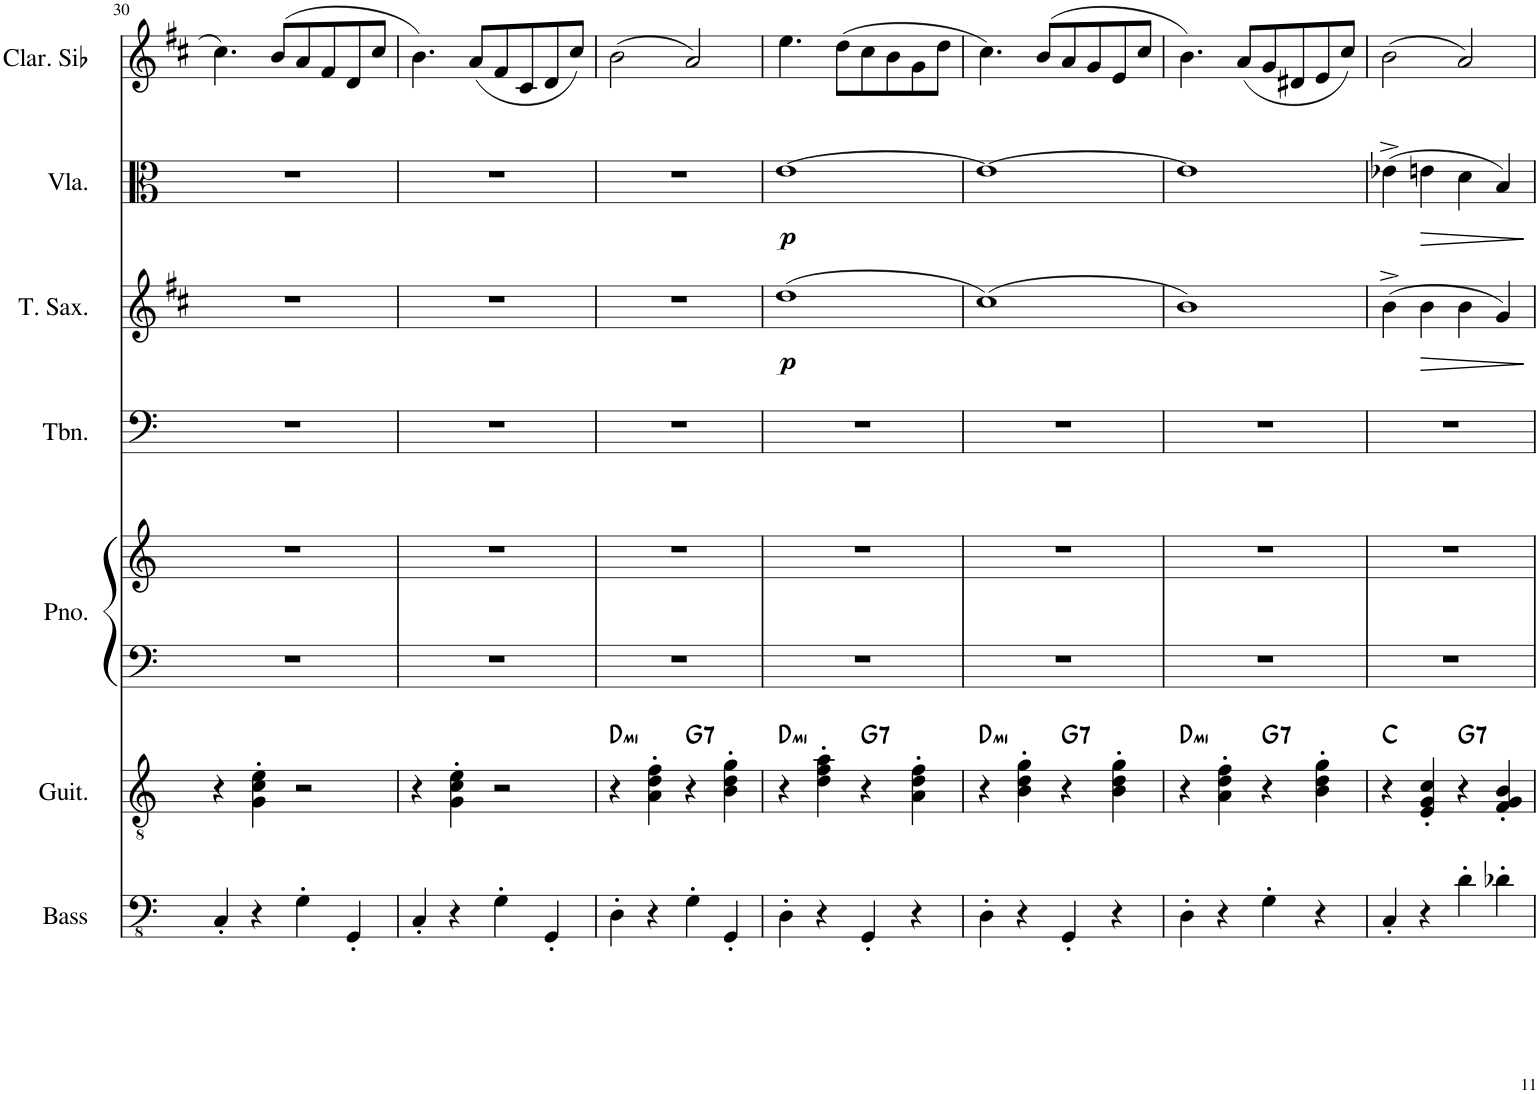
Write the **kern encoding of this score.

**kern	**kern	**harte	**kern	**dynam	**kern	**dynam	**kern
*part5	*part4	*part4	*part3	*part3	*part2	*part2	*part1
*staff5	*staff4	*	*staff3	*staff3	*staff2	*staff2	*staff1
*I"Acoustic Bass	*I"Acoustic Guitar	*	*I"Tenor Saxophone	*	*I"Viola	*	*I"Clarinette en Sib
*I'Bass	*I'Guit.	*	*I'T. Sax.	*	*I'Vla.	*	*I'Clar. Sib
!!LO:PB:g=z
*clefFv4	*clefGv2	*	*clefG2	*	*clefC3	*	*clefG2
*	*	*	*Trd8c14	*	*	*	*Trd1c2
*k[]	*k[]	*	*k[f#c#]	*	*k[]	*	*k[f#c#]
*M4/4	*M4/4	*	*M4/4	*	*M4/4	*	*M4/4
=30	=30	=30	=30	=30	=30	=30	=30
4CC'/	4r	.	1r	.	1r	.	4.cc#\
4r	4G\' 4c\' 4e\'	.	.	.	.	.	.
.	.	.	.	.	.	.	(8b/L
4GG'\	2r	.	.	.	.	.	8a/
.	.	.	.	.	.	.	8f#/
4GGG'/	.	.	.	.	.	.	8d/
.	.	.	.	.	.	.	8cc#/J
=31	=31	=31	=31	=31	=31	=31	=31
4CC'/	4r	.	1r	.	1r	.	4.b\)
4r	4G\' 4c\' 4e\'	.	.	.	.	.	.
.	.	.	.	.	.	.	(8a/L
4GG'\	2r	.	.	.	.	.	8f#/
.	.	.	.	.	.	.	8c#/
4GGG'/	.	.	.	.	.	.	8d/
.	.	.	.	.	.	.	8cc#/J)
=32	=32	=32	=32	=32	=32	=32	=32
!	!	!LO:H:kt=mi	!	!	!	!	!
4DD'\	4r	D:min	1r	.	1r	.	(2b\
4r	4A\' 4d\' 4f\'	.	.	.	.	.	.
!	!	!LO:H:kt=7	!	!	!	!	!
4GG'\	4r	G:7	.	.	.	.	2a/)
4GGG'/	4B\' 4d\' 4g\'	.	.	.	.	.	.
=33	=33	=33	=33	=33	=33	=33	=33
!	!	!LO:H:kt=mi	!	!LO:DY:b	!	!LO:DY:b	!
4DD'\	4r	D:min	(1dd	p	[1e	p	4.ee\
4r	4d\' 4f\' 4a\'	.	.	.	.	.	.
.	.	.	.	.	.	.	(8dd\L
!	!	!LO:H:kt=7	!	!	!	!	!
4GGG'/	4r	G:7	.	.	.	.	8cc#\
.	.	.	.	.	.	.	8b\
4r	4A\' 4d\' 4f\'	.	.	.	.	.	8g\
.	.	.	.	.	.	.	8dd\J
=34	=34	=34	=34	=34	=34	=34	=34
!	!	!LO:H:kt=mi	!	!	!	!	!
4DD'\	4r	D:min	(1cc#)	.	1e_	.	4.cc#\)
4r	4B\' 4d\' 4g\'	.	.	.	.	.	.
.	.	.	.	.	.	.	(8b/L
!	!	!LO:H:kt=7	!	!	!	!	!
4GGG'/	4r	G:7	.	.	.	.	8a/
.	.	.	.	.	.	.	8g/
4r	4B\' 4d\' 4g\'	.	.	.	.	.	8e/
.	.	.	.	.	.	.	8cc#/J
=35	=35	=35	=35	=35	=35	=35	=35
!	!	!LO:H:kt=mi	!	!	!	!	!
4DD'\	4r	D:min	1b)	.	1e]	.	4.b\)
4r	4A\' 4d\' 4f\'	.	.	.	.	.	.
.	.	.	.	.	.	.	(8a/L
!	!	!LO:H:kt=7	!	!	!	!	!
4GG'\	4r	G:7	.	.	.	.	8g/
.	.	.	.	.	.	.	8d#X/
4r	4B\' 4d\' 4g\'	.	.	.	.	.	8e/
.	.	.	.	.	.	.	8cc#/J)
=36	=36	=36	=36	=36	=36	=36	=36
4CC'/	4r	C:maj	(4b^\	.	(4e-X^\	.	(2b\
!	!	!	!	!LO:HP:b	!	!LO:HP:b	!
4r	4E/' 4G/' 4c/'	.	4b\	>	4en\	>	.
!	!	!LO:H:kt=7	!	!	!	!	!
4D'\	4r	G:7	4b\	.	4d\	.	2a/)
4D-X'\	4F/' 4G/' 4B/'	.	4g/)	.	4B/)	.	.
.	.	.	.	]	.	]	.
=	=	=	=	=	=	=	=
*-	*-	*-	*-	*-	*-	*-	*-
